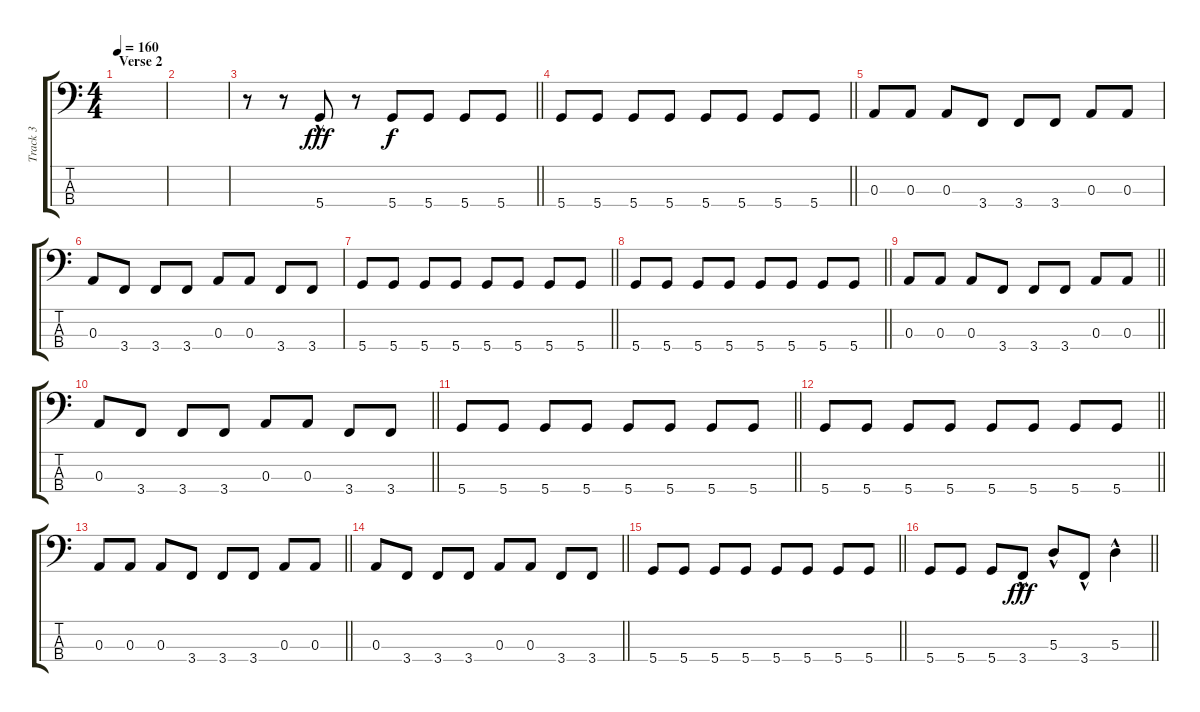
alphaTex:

\track ("Track 3" "Track 3") {instrument electricbassfinger}
\staff {score tabs}
\tuning (G2 D2 A1 D1) {hide}
\ts (4 4)
\section ("" "Verse 2")
\tempo 160
\clef f4
\ks c
|
|
\barLineRight lightlight
r.8 r.8 5.4{hac}.8{dy fff} r.8 5.4.8{dy f} 5.4.8 5.4.8 5.4.8 |
\barLineRight lightlight
5.4.8 5.4.8 5.4.8 5.4.8 5.4.8 5.4.8 5.4.8 5.4.8 |
0.3.8 0.3.8 0.3.8 3.4.8 3.4.8 3.4.8 0.3.8 0.3.8 |
0.3.8 3.4.8 3.4.8 3.4.8 0.3.8 0.3.8 3.4.8 3.4.8 |
\barLineRight lightlight
5.4.8 5.4.8 5.4.8 5.4.8 5.4.8 5.4.8 5.4.8 5.4.8 |
\barLineRight lightlight
5.4.8 5.4.8 5.4.8 5.4.8 5.4.8 5.4.8 5.4.8 5.4.8 |
\barLineRight lightlight
0.3.8 0.3.8 0.3.8 3.4.8 3.4.8 3.4.8 0.3.8 0.3.8 |
\barLineRight lightlight
0.3.8 3.4.8 3.4.8 3.4.8 0.3.8 0.3.8 3.4.8 3.4.8 |
\barLineRight lightlight
5.4.8 5.4.8 5.4.8 5.4.8 5.4.8 5.4.8 5.4.8 5.4.8 |
\barLineRight lightlight
5.4.8 5.4.8 5.4.8 5.4.8 5.4.8 5.4.8 5.4.8 5.4.8 |
\barLineRight lightlight
0.3.8 0.3.8 0.3.8 3.4.8 3.4.8 3.4.8 0.3.8 0.3.8 |
\barLineRight lightlight
0.3.8 3.4.8 3.4.8 3.4.8 0.3.8 0.3.8 3.4.8 3.4.8 |
\barLineRight lightlight
5.4.8 5.4.8 5.4.8 5.4.8 5.4.8 5.4.8 5.4.8 5.4.8 |
\barLineRight lightlight
5.4.8 5.4.8 5.4.8 3.4{hac}.8{dy fff} 5.3{hac}.8 3.4{hac}.8 5.3{hac}.4
